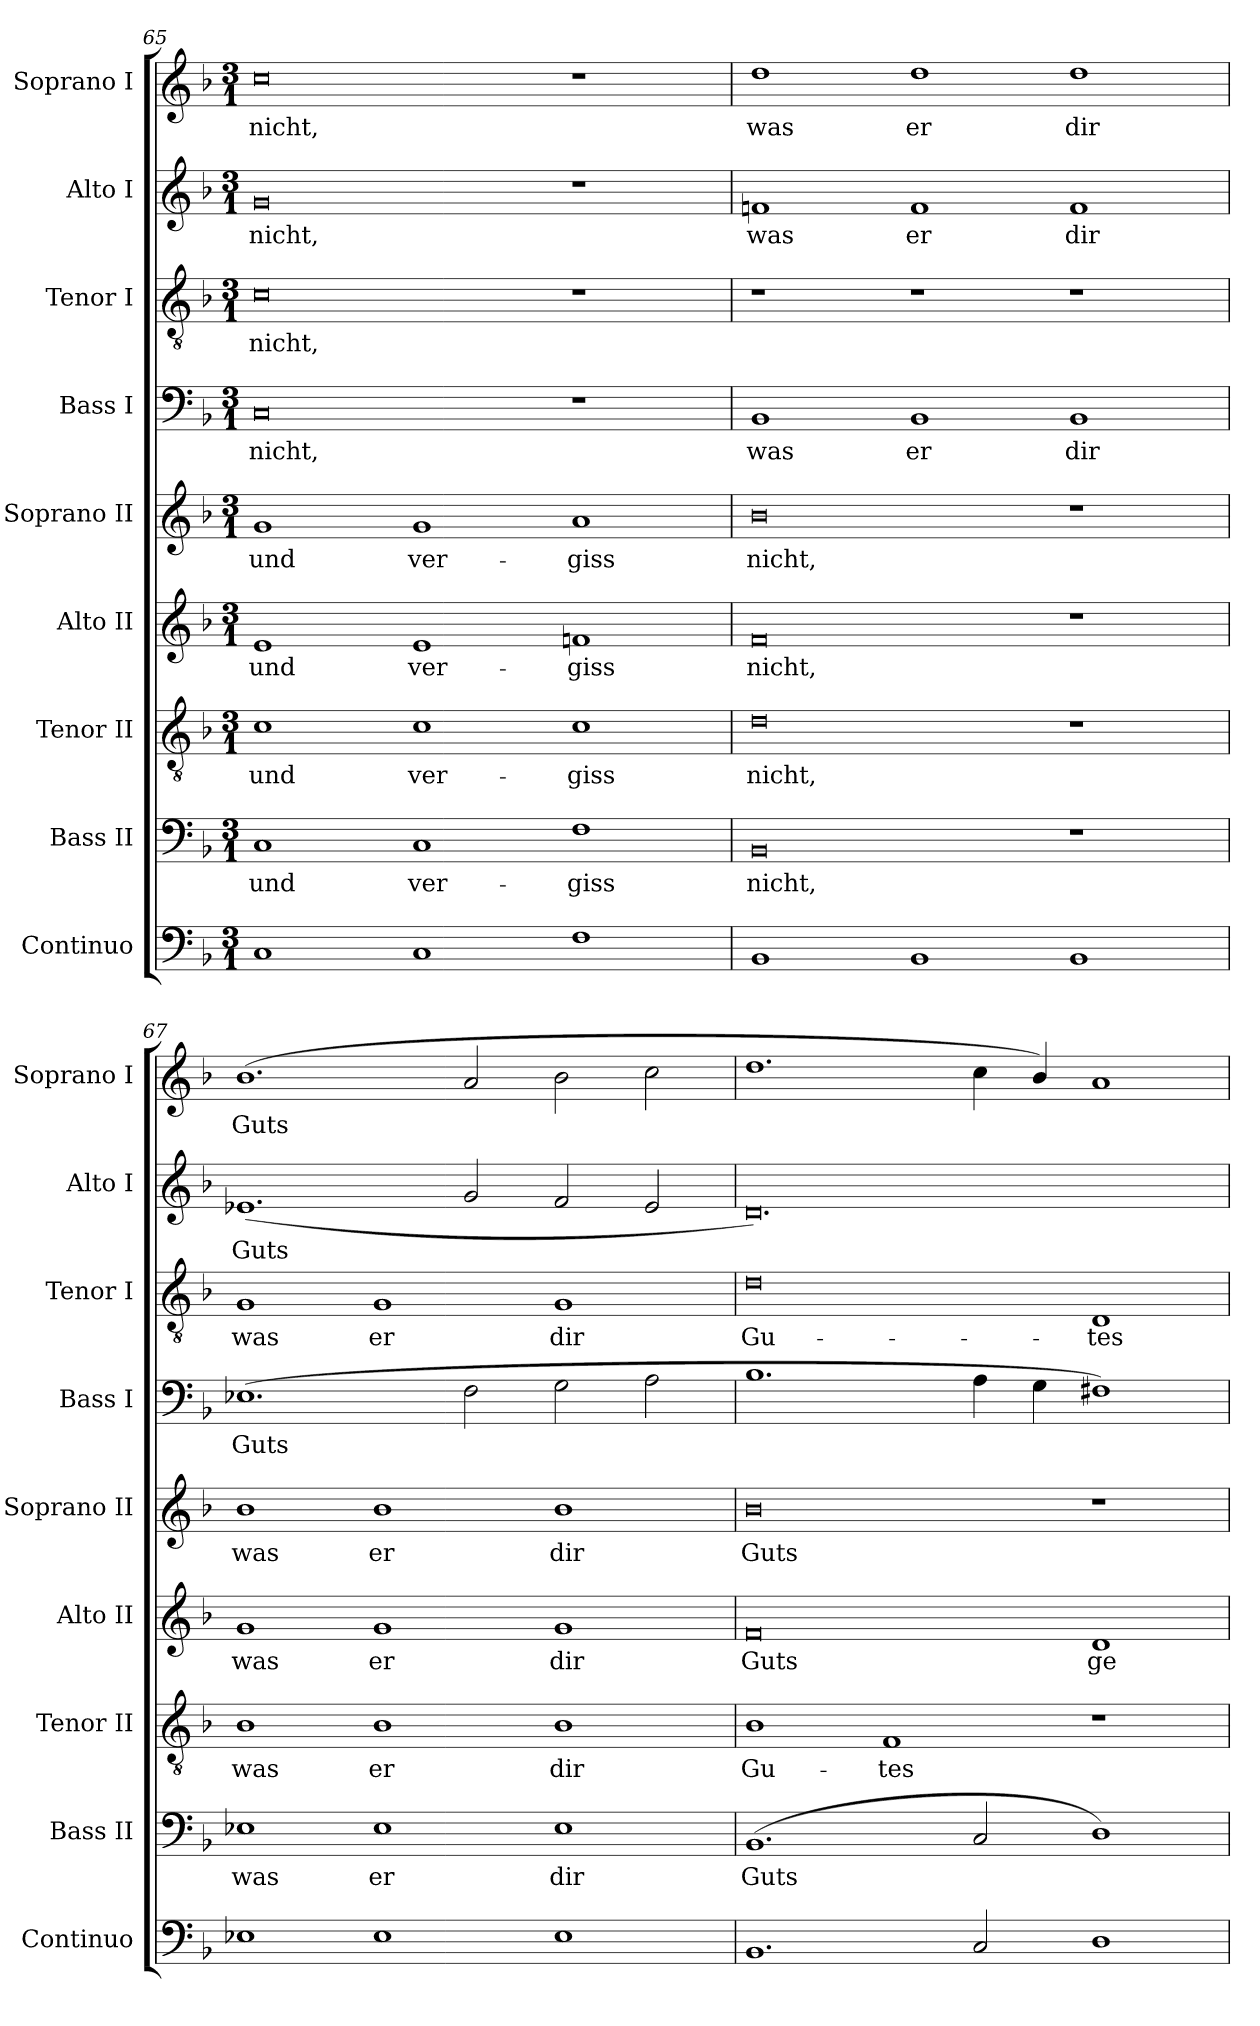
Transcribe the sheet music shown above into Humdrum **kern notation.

**kern	**kern	**text	**kern	**text	**kern	**text	**kern	**text	**kern	**text	**kern	**text	**kern	**text	**kern	**text
*part9	*part8	*part8	*part7	*part7	*part6	*part6	*part5	*part5	*part4	*part4	*part3	*part3	*part2	*part2	*part1	*part1
*staff9	*staff8	*staff8	*staff7	*staff7	*staff6	*staff6	*staff5	*staff5	*staff4	*staff4	*staff3	*staff3	*staff2	*staff2	*staff1	*staff1
*I"Continuo	*I"Bass II	*	*I"Tenor II	*	*I"Alto II	*	*I"Soprano II	*	*I"Bass I	*	*I"Tenor I	*	*I"Alto I	*	*I"Soprano I	*
*I'Continuo	*I'Bass II	*	*I'Tenor II	*	*I'Alto II	*	*I'Soprano II	*	*I'Bass I	*	*I'Tenor I	*	*I'Alto I	*	*I'Soprano I	*
*clefF4	*clefF4	*	*clefGv2	*	*clefG2	*	*clefG2	*	*clefF4	*	*clefGv2	*	*clefG2	*	*clefG2	*
*k[b-]	*k[b-]	*	*k[b-]	*	*k[b-]	*	*k[b-]	*	*k[b-]	*	*k[b-]	*	*k[b-]	*	*k[b-]	*
*F:	*F:	*	*F:	*	*F:	*	*F:	*	*F:	*	*F:	*	*F:	*	*F:	*
*M3/1	*M3/1	*	*M3/1	*	*M3/1	*	*M3/1	*	*M3/1	*	*M3/1	*	*M3/1	*	*M3/1	*
=65	=65	=65	=65	=65	=65	=65	=65	=65	=65	=65	=65	=65	=65	=65	=65	=65
!	!	!LO:LY:b	!	!LO:LY:b	!	!LO:LY:b	!	!LO:LY:b	!	!LO:LY:b	!	!LO:LY:b	!	!LO:LY:b	!	!LO:LY:b
1C	1C	und	1c	und	1e	und	1g	und	0C	nicht,	0c	nicht,	0g	nicht,	0cc	nicht,
!	!	!LO:LY:b	!	!LO:LY:b	!	!LO:LY:b	!	!LO:LY:b	!	!	!	!	!	!	!	!
1C	1C	ver-	1c	ver-	1e	ver-	1g	ver-	.	.	.	.	.	.	.	.
!	!	!LO:LY:b	!	!LO:LY:b	!	!LO:LY:b	!	!LO:LY:b	!	!	!	!	!	!	!	!
1F	1F	-giss	1c	-giss	1fn	-giss	1a	-giss	1r	.	1r	.	1r	.	1r	.
=66	=66	=66	=66	=66	=66	=66	=66	=66	=66	=66	=66	=66	=66	=66	=66	=66
!	!	!LO:LY:b	!	!LO:LY:b	!	!LO:LY:b	!	!LO:LY:b	!	!LO:LY:b	!	!	!	!LO:LY:b	!	!LO:LY:b
1BB-	0BB-	nicht,	0d	nicht,	0f	nicht,	0b-	nicht,	1BB-	was	1r	.	1fn	was	1dd	was
!	!	!	!	!	!	!	!	!	!	!LO:LY:b	!	!	!	!LO:LY:b	!	!LO:LY:b
1BB-	.	.	.	.	.	.	.	.	1BB-	er	1r	.	1f	er	1dd	er
!	!	!	!	!	!	!	!	!	!	!LO:LY:b	!	!	!	!LO:LY:b	!	!LO:LY:b
1BB-	1r	.	1r	.	1r	.	1r	.	1BB-	dir	1r	.	1f	dir	1dd	dir
=67	=67	=67	=67	=67	=67	=67	=67	=67	=67	=67	=67	=67	=67	=67	=67	=67
!	!	!LO:LY:b	!	!LO:LY:b	!	!LO:LY:b	!	!LO:LY:b	!	!LO:LY:b	!	!LO:LY:b	!	!LO:LY:b	!	!LO:LY:b
1E-X	1E-X	was	1B-	was	1g	was	1b-	was	(>1.E-X	Guts	1G	was	(<1.e-X	Guts	(>1.b-	Guts
!	!	!LO:LY:b	!	!LO:LY:b	!	!LO:LY:b	!	!LO:LY:b	!	!	!	!LO:LY:b	!	!	!	!
1E-	1E-	er	1B-	er	1g	er	1b-	er	.	.	1G	er	.	.	.	.
.	.	.	.	.	.	.	.	.	2F	.	.	.	2g	.	2a	.
!	!	!LO:LY:b	!	!LO:LY:b	!	!LO:LY:b	!	!LO:LY:b	!	!	!	!LO:LY:b	!	!	!	!
1E-	1E-	dir	1B-	dir	1g	dir	1b-	dir	2G	.	1G	dir	2f	.	2b-	.
.	.	.	.	.	.	.	.	.	2A	.	.	.	2e-	.	2cc	.
=68	=68	=68	=68	=68	=68	=68	=68	=68	=68	=68	=68	=68	=68	=68	=68	=68
!	!	!LO:LY:b	!	!LO:LY:b	!	!LO:LY:b	!	!LO:LY:b	!	!	!	!LO:LY:b	!	!	!	!
1.BB-	(<1.BB-	Guts	1B-	Gu-	0f	Guts	0b-	Guts	1.B-	.	0d	Gu-	0.d)	.	1.dd	.
!	!	!	!	!LO:LY:b	!	!	!	!	!	!	!	!	!	!	!	!
.	.	.	1F	-tes	.	.	.	.	.	.	.	.	.	.	.	.
2C	2C	.	.	.	.	.	.	.	4A	.	.	.	.	.	4cc	.
.	.	.	.	.	.	.	.	.	4G	.	.	.	.	.	4b-/)	.
!	!	!	!	!	!	!LO:LY:b	!	!	!	!	!	!LO:LY:b	!	!	!	!
1D	1D)	.	1r	.	1d	ge-	1r	.	1F#X)	.	1D	-tes	.	.	1a	.
=	=	=	=	=	=	=	=	=	=	=	=	=	=	=	=	=
*-	*-	*-	*-	*-	*-	*-	*-	*-	*-	*-	*-	*-	*-	*-	*-	*-
